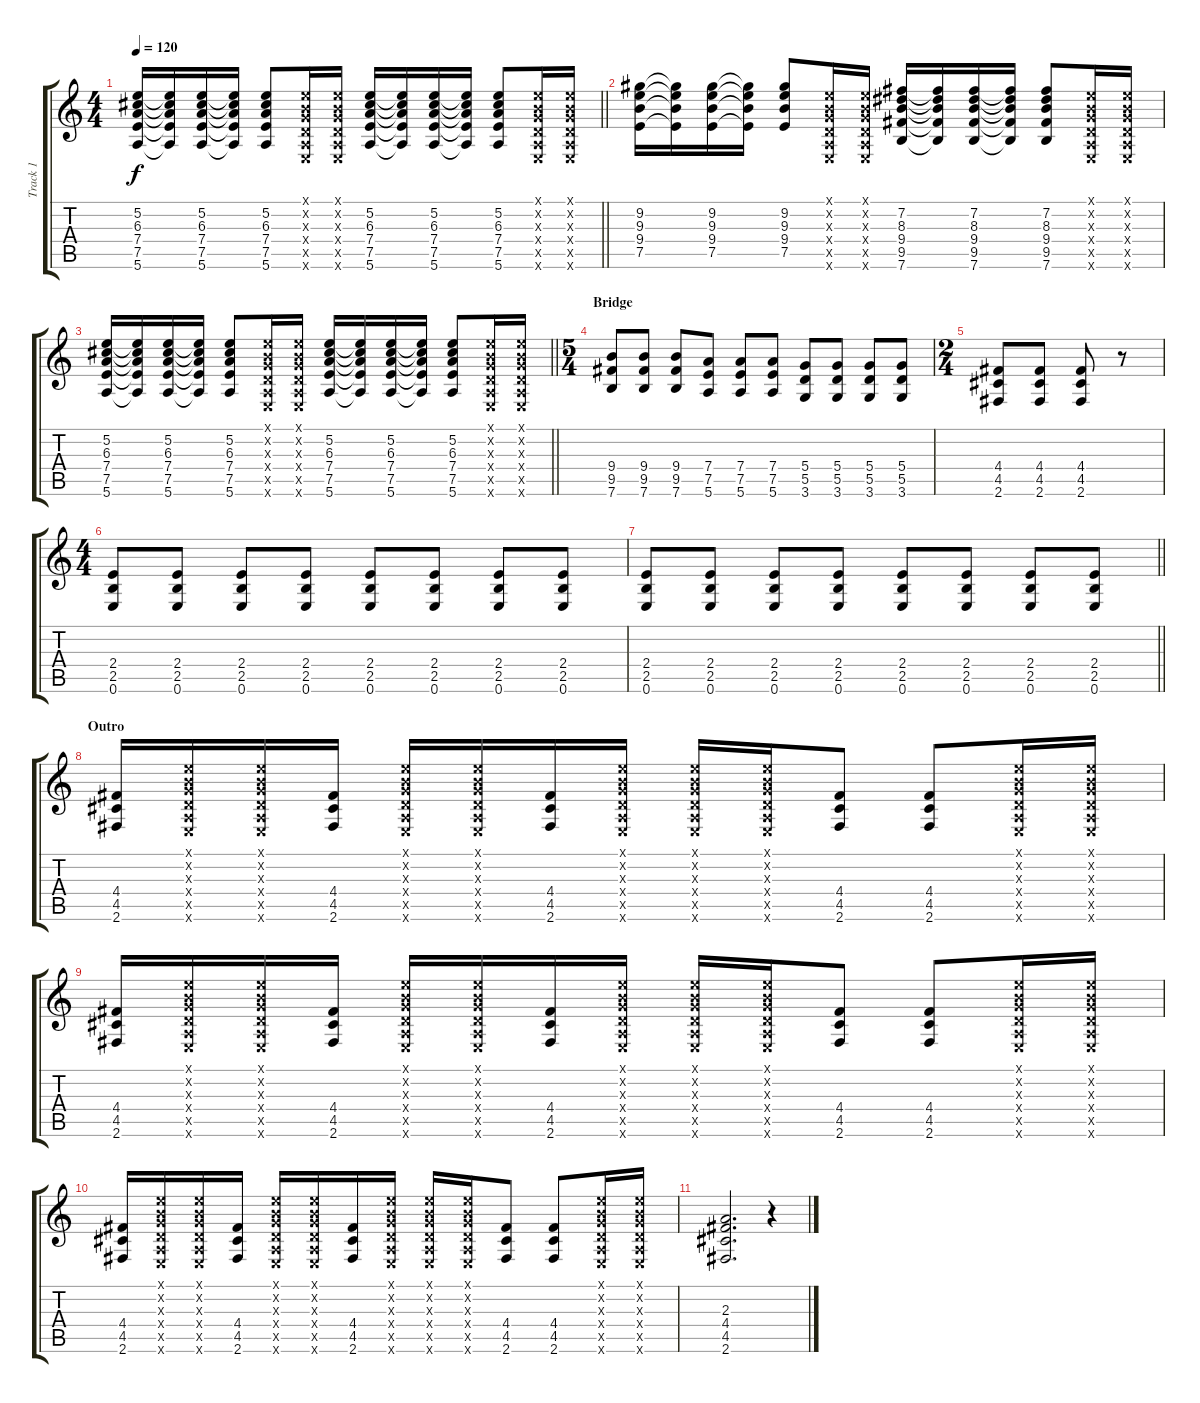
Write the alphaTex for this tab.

\track ("Track 1" "Track 1") {instrument overdrivenguitar}
\staff {score tabs}
\tuning (E4 B3 G3 D3 A2 E2) {hide}
\ts (4 4)
\tempo 120
\clef g2
\barLineRight lightlight
\ks c
(5.2 6.3 7.4 7.5 5.6).16{dy f} (5.2{t} 6.3{t} 7.4{t} 7.5{t} 5.6{t}).16 (5.2 6.3 7.4 7.5 5.6).16 (5.2{t} 6.3{t} 7.4{t} 7.5{t} 5.6{t}).16 (5.2 6.3 7.4 7.5 5.6).8 (0.1{x} 0.2{x} 0.3{x} 0.4{x} 0.5{x} 0.6{x}).16 (0.1{x} 0.2{x} 0.3{x} 0.4{x} 0.5{x} 0.6{x}).16 (5.2 6.3 7.4 7.5 5.6).16 (5.2{t} 6.3{t} 7.4{t} 7.5{t} 5.6{t}).16 (5.2 6.3 7.4 7.5 5.6).16 (5.2{t} 6.3{t} 7.4{t} 7.5{t} 5.6{t}).16 (5.2 6.3 7.4 7.5 5.6).8 (0.1{x} 0.2{x} 0.3{x} 0.4{x} 0.5{x} 0.6{x}).16 (0.1{x} 0.2{x} 0.3{x} 0.4{x} 0.5{x} 0.6{x}).16 |
(9.2 9.3 9.4 7.5).16 (9.2{t} 9.3{t} 9.4{t} 7.5{t}).16 (9.2 9.3 9.4 7.5).16 (9.2{t} 9.3{t} 9.4{t} 7.5{t}).16 (9.2 9.3 9.4 7.5).8 (0.1{x} 0.2{x} 0.3{x} 0.4{x} 0.5{x} 0.6{x}).16 (0.1{x} 0.2{x} 0.3{x} 0.4{x} 0.5{x} 0.6{x}).16 (7.2 8.3 9.4 9.5 7.6).16 (7.2{t} 8.3{t} 9.4{t} 9.5{t} 7.6{t}).16 (7.2 8.3 9.4 9.5 7.6).16 (7.2{t} 8.3{t} 9.4{t} 9.5{t} 7.6{t}).16 (7.2 8.3 9.4 9.5 7.6).8 (0.1{x} 0.2{x} 0.3{x} 0.4{x} 0.5{x} 0.6{x}).16 (0.1{x} 0.2{x} 0.3{x} 0.4{x} 0.5{x} 0.6{x}).16 |
\barLineRight lightlight
(5.2 6.3 7.4 7.5 5.6).16 (5.2{t} 6.3{t} 7.4{t} 7.5{t} 5.6{t}).16 (5.2 6.3 7.4 7.5 5.6).16 (5.2{t} 6.3{t} 7.4{t} 7.5{t} 5.6{t}).16 (5.2 6.3 7.4 7.5 5.6).8 (0.1{x} 0.2{x} 0.3{x} 0.4{x} 0.5{x} 0.6{x}).16 (0.1{x} 0.2{x} 0.3{x} 0.4{x} 0.5{x} 0.6{x}).16 (5.2 6.3 7.4 7.5 5.6).16 (5.2{t} 6.3{t} 7.4{t} 7.5{t} 5.6{t}).16 (5.2 6.3 7.4 7.5 5.6).16 (5.2{t} 6.3{t} 7.4{t} 7.5{t} 5.6{t}).16 (5.2 6.3 7.4 7.5 5.6).8 (0.1{x} 0.2{x} 0.3{x} 0.4{x} 0.5{x} 0.6{x}).16 (0.1{x} 0.2{x} 0.3{x} 0.4{x} 0.5{x} 0.6{x}).16 |
\ts (5 4)
\section ("" "Bridge")
(9.4 9.5 7.6).8 (9.4 9.5 7.6).8 (9.4 9.5 7.6).8 (7.4 7.5 5.6).8 (7.4 7.5 5.6).8 (7.4 7.5 5.6).8 (5.4 5.5 3.6).8 (5.4 5.5 3.6).8 (5.4 5.5 3.6).8 (5.4 5.5 3.6).8 |
\ts (2 4)
(4.4 4.5 2.6).8 (4.4 4.5 2.6).8 (4.4 4.5 2.6).8 r.8 |
\ts (4 4)
(2.4 2.5 0.6).8 (2.4 2.5 0.6).8 (2.4 2.5 0.6).8 (2.4 2.5 0.6).8 (2.4 2.5 0.6).8 (2.4 2.5 0.6).8 (2.4 2.5 0.6).8 (2.4 2.5 0.6).8 |
\barLineRight lightlight
(2.4 2.5 0.6).8 (2.4 2.5 0.6).8 (2.4 2.5 0.6).8 (2.4 2.5 0.6).8 (2.4 2.5 0.6).8 (2.4 2.5 0.6).8 (2.4 2.5 0.6).8 (2.4 2.5 0.6).8 |
\section ("" "Outro")
(4.4 4.5 2.6).16 (0.1{x} 0.2{x} 0.3{x} 0.4{x} 0.5{x} 0.6{x}).16 (0.1{x} 0.2{x} 0.3{x} 0.4{x} 0.5{x} 0.6{x}).16 (4.4 4.5 2.6).16 (0.1{x} 0.2{x} 0.3{x} 0.4{x} 0.5{x} 0.6{x}).16 (0.1{x} 0.2{x} 0.3{x} 0.4{x} 0.5{x} 0.6{x}).16 (4.4 4.5 2.6).16 (0.1{x} 0.2{x} 0.3{x} 0.4{x} 0.5{x} 0.6{x}).16 (0.1{x} 0.2{x} 0.3{x} 0.4{x} 0.5{x} 0.6{x}).16 (0.1{x} 0.2{x} 0.3{x} 0.4{x} 0.5{x} 0.6{x}).16 (4.4 4.5 2.6).8 (4.4 4.5 2.6).8 (0.1{x} 0.2{x} 0.3{x} 0.4{x} 0.5{x} 0.6{x}).16 (0.1{x} 0.2{x} 0.3{x} 0.4{x} 0.5{x} 0.6{x}).16 |
(4.4 4.5 2.6).16 (0.1{x} 0.2{x} 0.3{x} 0.4{x} 0.5{x} 0.6{x}).16 (0.1{x} 0.2{x} 0.3{x} 0.4{x} 0.5{x} 0.6{x}).16 (4.4 4.5 2.6).16 (0.1{x} 0.2{x} 0.3{x} 0.4{x} 0.5{x} 0.6{x}).16 (0.1{x} 0.2{x} 0.3{x} 0.4{x} 0.5{x} 0.6{x}).16 (4.4 4.5 2.6).16 (0.1{x} 0.2{x} 0.3{x} 0.4{x} 0.5{x} 0.6{x}).16 (0.1{x} 0.2{x} 0.3{x} 0.4{x} 0.5{x} 0.6{x}).16 (0.1{x} 0.2{x} 0.3{x} 0.4{x} 0.5{x} 0.6{x}).16 (4.4 4.5 2.6).8 (4.4 4.5 2.6).8 (0.1{x} 0.2{x} 0.3{x} 0.4{x} 0.5{x} 0.6{x}).16 (0.1{x} 0.2{x} 0.3{x} 0.4{x} 0.5{x} 0.6{x}).16 |
(4.4 4.5 2.6).16 (0.1{x} 0.2{x} 0.3{x} 0.4{x} 0.5{x} 0.6{x}).16 (0.1{x} 0.2{x} 0.3{x} 0.4{x} 0.5{x} 0.6{x}).16 (4.4 4.5 2.6).16 (0.1{x} 0.2{x} 0.3{x} 0.4{x} 0.5{x} 0.6{x}).16 (0.1{x} 0.2{x} 0.3{x} 0.4{x} 0.5{x} 0.6{x}).16 (4.4 4.5 2.6).16 (0.1{x} 0.2{x} 0.3{x} 0.4{x} 0.5{x} 0.6{x}).16 (0.1{x} 0.2{x} 0.3{x} 0.4{x} 0.5{x} 0.6{x}).16 (0.1{x} 0.2{x} 0.3{x} 0.4{x} 0.5{x} 0.6{x}).16 (4.4 4.5 2.6).8 (4.4 4.5 2.6).8 (0.1{x} 0.2{x} 0.3{x} 0.4{x} 0.5{x} 0.6{x}).16 (0.1{x} 0.2{x} 0.3{x} 0.4{x} 0.5{x} 0.6{x}).16 |
(2.3 4.4 4.5 2.6).2{d} r.4
